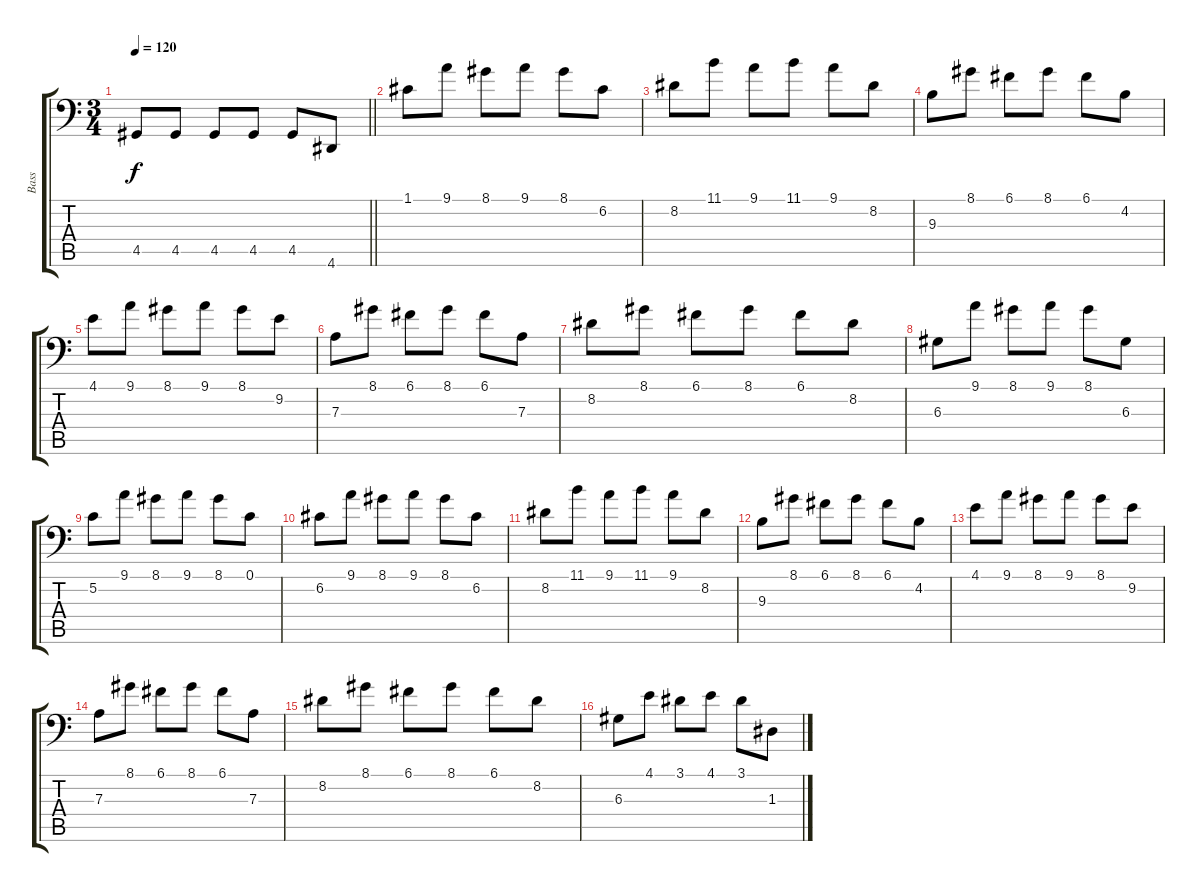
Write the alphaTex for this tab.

\track ("Bass" "Bass") {instrument electricbassfinger}
\staff {score tabs}
\tuning (C3 G2 D2 A1 E1 B0) {hide}
\ts (3 4)
\tempo 120
\clef f4
\barLineRight lightlight
\ks c
4.5.8{dy f} 4.5.8 4.5.8 4.5.8 4.5.8 4.6.8 |
1.1.8 9.1.8 8.1.8 9.1.8 8.1.8 6.2.8 |
8.2.8 11.1.8 9.1.8 11.1.8 9.1.8 8.2.8 |
9.3.8 8.1.8 6.1.8 8.1.8 6.1.8 4.2.8 |
4.1.8 9.1.8 8.1.8 9.1.8 8.1.8 9.2.8 |
7.3.8 8.1.8 6.1.8 8.1.8 6.1.8 7.3.8 |
8.2.8 8.1.8 6.1.8 8.1.8 6.1.8 8.2.8 |
6.3.8 9.1.8 8.1.8 9.1.8 8.1.8 6.3.8 |
5.2.8 9.1.8 8.1.8 9.1.8 8.1.8 0.1.8 |
6.2.8 9.1.8 8.1.8 9.1.8 8.1.8 6.2.8 |
8.2.8 11.1.8 9.1.8 11.1.8 9.1.8 8.2.8 |
9.3.8 8.1.8 6.1.8 8.1.8 6.1.8 4.2.8 |
4.1.8 9.1.8 8.1.8 9.1.8 8.1.8 9.2.8 |
7.3.8 8.1.8 6.1.8 8.1.8 6.1.8 7.3.8 |
8.2.8 8.1.8 6.1.8 8.1.8 6.1.8 8.2.8 |
6.3.8 4.1.8 3.1.8 4.1.8 3.1.8 1.3.8
